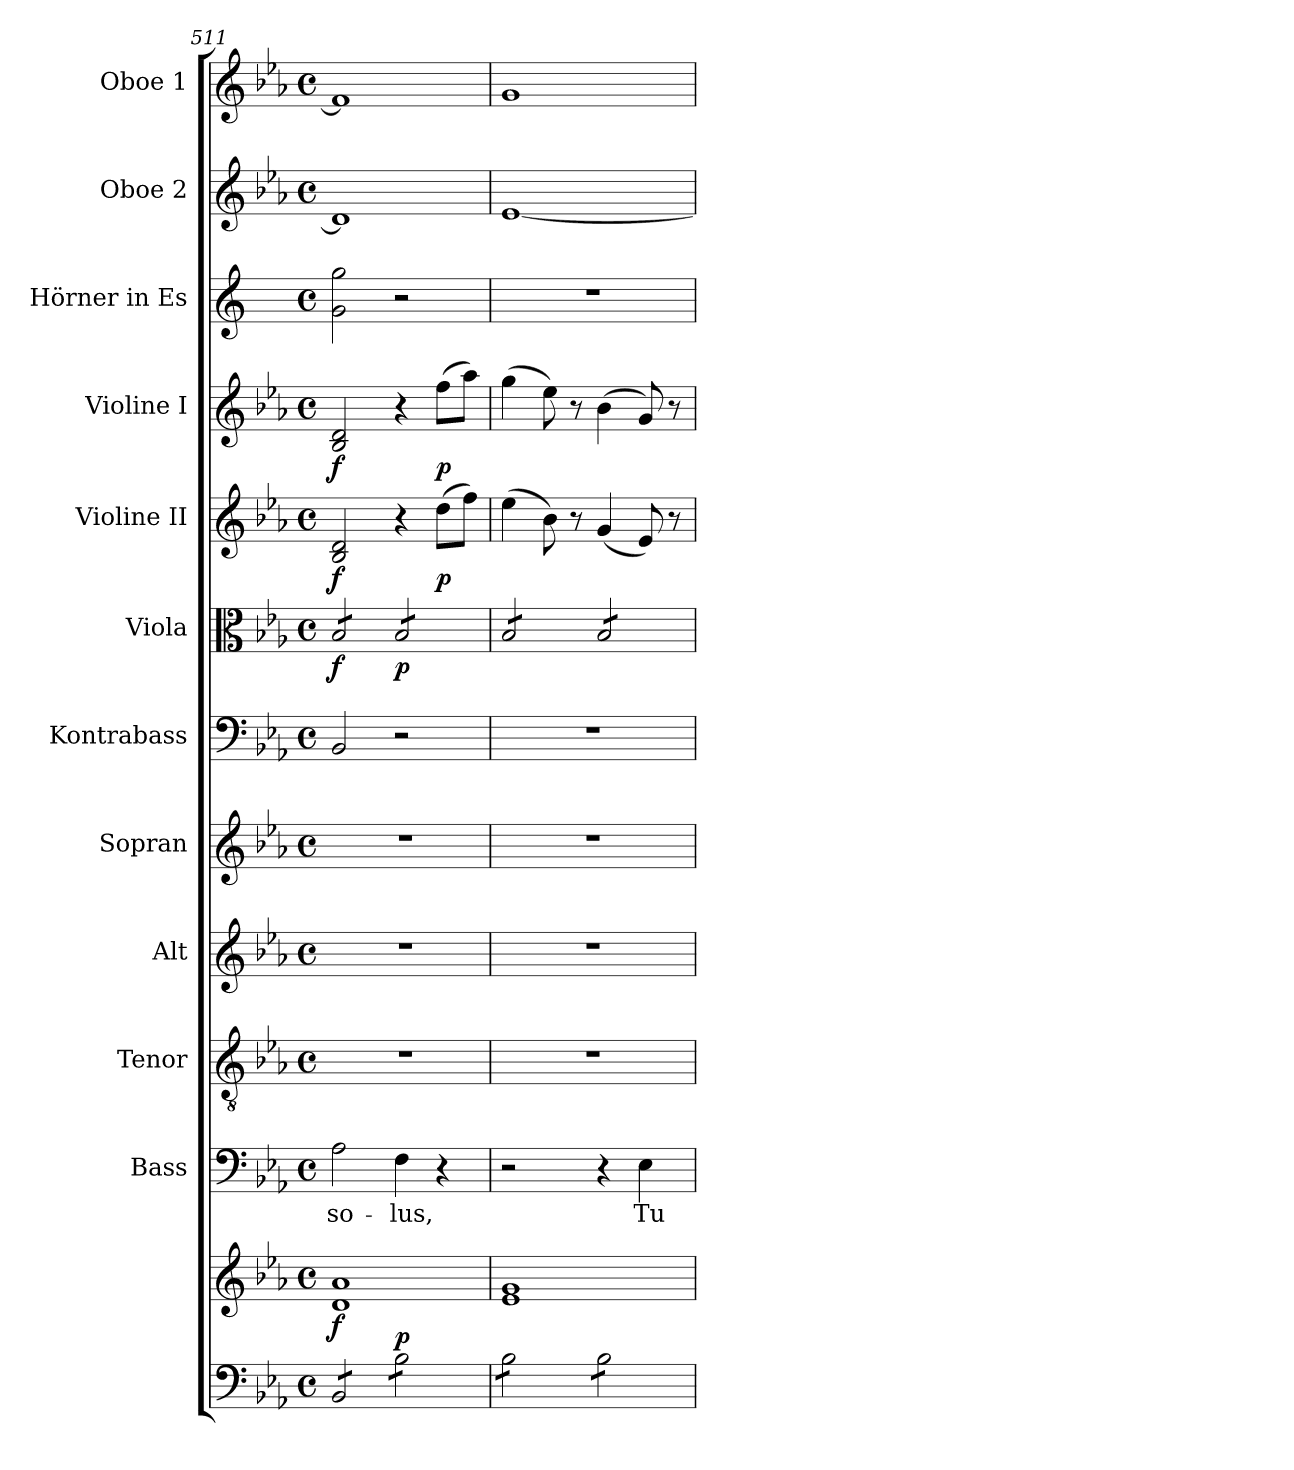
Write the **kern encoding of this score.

**kern	**kern	**dynam	**kern	**text	**kern	**kern	**kern	**kern	**kern	**dynam	**kern	**dynam	**kern	**dynam	**kern	**kern	**kern
*part12	*part12	*part12	*part11	*part11	*part10	*part9	*part8	*part7	*part6	*part6	*part5	*part5	*part4	*part4	*part3	*part2	*part1
*staff13	*staff12	*staff12/13	*staff11	*staff11	*staff10	*staff9	*staff8	*staff7	*staff6	*staff6	*staff5	*staff5	*staff4	*staff4	*staff3	*staff2	*staff1
*	*	*	*I"Bass	*	*I"Tenor	*I"Alt	*I"Sopran	*I"Kontrabass	*I"Viola	*	*I"Violine II	*	*I"Violine I	*	*I"Hörner in Es	*I"Oboe 2	*I"Oboe 1
*	*	*	*I'B.	*	*I'T.	*I'A.	*I'S.	*I'Kb.	*I'Vla.	*	*I'Vl. II	*	*I'Vl. I	*	*	*I'Ob. 2	*I'Ob. 1
*clefF4	*clefG2	*	*clefF4	*	*clefGv2	*clefG2	*clefG2	*clefF4	*clefC3	*	*clefG2	*	*clefG2	*	*clefG2	*clefG2	*clefG2
*	*	*	*	*	*	*	*	*ITrd7c12	*	*	*	*	*	*	*ITrd5c9	*	*
*k[b-e-a-]	*k[b-e-a-]	*	*k[b-e-a-]	*	*k[b-e-a-]	*k[b-e-a-]	*k[b-e-a-]	*k[b-e-a-]	*k[b-e-a-]	*	*k[b-e-a-]	*	*k[b-e-a-]	*	*k[b-e-a-]	*k[b-e-a-]	*k[b-e-a-]
*E-:	*E-:	*	*E-:	*	*E-:	*E-:	*E-:	*E-:	*E-:	*	*E-:	*	*E-:	*	*E-:	*E-:	*E-:
*M4/4	*M4/4	*	*M4/4	*	*M4/4	*M4/4	*M4/4	*M4/4	*M4/4	*	*M4/4	*	*M4/4	*	*M4/4	*M4/4	*M4/4
*met(c)	*met(c)	*	*met(c)	*	*met(c)	*met(c)	*met(c)	*met(c)	*met(c)	*	*met(c)	*	*met(c)	*	*met(c)	*met(c)	*met(c)
=511	=511	=511	=511	=511	=511	=511	=511	=511	=511	=511	=511	=511	=511	=511	=511	=511	=511
!	!	!LO:DY:b	!	!LO:LY:b	!	!	!	!	!	!LO:DY:b	!	!LO:DY:b	!	!LO:DY:b	!	!	!
*tremolo	*	*	*	*	*	*	*	*	*	*	*	*	*	*	*	*	*
*	*	*	*	*	*	*	*	*	*tremolo	*	*	*	*	*	*	*	*
8BB-/L	1d 1a-	f	2A-\	so-	1r	1r	1r	2BBB-/	8B-/L	f	2B-/ 2d/	f	2B-/ 2d/	f	2B-\ 2b-\	1d]	1f]
8BB-/	.	.	.	.	.	.	.	.	8B-/	.	.	.	.	.	.	.	.
8BB-/	.	.	.	.	.	.	.	.	8B-/	.	.	.	.	.	.	.	.
8BB-/J	.	.	.	.	.	.	.	.	8B-/J	.	.	.	.	.	.	.	.
!	!	!LO:DY:a=2	!	!LO:LY:b	!	!	!	!	!	!LO:DY:b	!	!	!	!	!	!	!
8B-\L	.	p	4F\	-lus,	.	.	.	2r	8B-/L	p	4r	.	4r	.	2r	.	.
8B-\	.	.	.	.	.	.	.	.	8B-/	.	.	.	.	.	.	.	.
!	!	!	!	!	!	!	!	!	!	!	!	!LO:DY:b	!	!LO:DY:b	!	!	!
8B-\	.	.	4r	.	.	.	.	.	8B-/	.	(>8dd\L	p	(>8ff\L	p	.	.	.
8B-\J	.	.	.	.	.	.	.	.	8B-/J	.	8ff\J)	.	8aa-\J)	.	.	.	.
=512	=512	=512	=512	=512	=512	=512	=512	=512	=512	=512	=512	=512	=512	=512	=512	=512	=512
8B-\L	1e- 1g	.	2r	.	1r	1r	1r	1r	8B-/L	.	(>4ee-\	.	(>4gg\	.	1r	[1e-	1g
8B-\	.	.	.	.	.	.	.	.	8B-/	.	.	.	.	.	.	.	.
8B-\	.	.	.	.	.	.	.	.	8B-/	.	8b-\)	.	8ee-\)	.	.	.	.
8B-\J	.	.	.	.	.	.	.	.	8B-/J	.	8r	.	8r	.	.	.	.
8B-\L	.	.	4r	.	.	.	.	.	8B-/L	.	(<4g/	.	(>4b-\	.	.	.	.
8B-\	.	.	.	.	.	.	.	.	8B-/	.	.	.	.	.	.	.	.
!	!	!	!	!LO:LY:b	!	!	!	!	!	!	!	!	!	!	!	!	!
8B-\	.	.	4E-\	Tu	.	.	.	.	8B-/	.	8e-/)	.	8g/)	.	.	.	.
8B-\J	.	.	.	.	.	.	.	.	8B-/J	.	8r	.	8r	.	.	.	.
*	*	*	*	*	*	*	*	*	*Xtremolo	*	*	*	*	*	*	*	*
*Xtremolo	*	*	*	*	*	*	*	*	*	*	*	*	*	*	*	*	*
=	=	=	=	=	=	=	=	=	=	=	=	=	=	=	=	=	=
*-	*-	*-	*-	*-	*-	*-	*-	*-	*-	*-	*-	*-	*-	*-	*-	*-	*-
